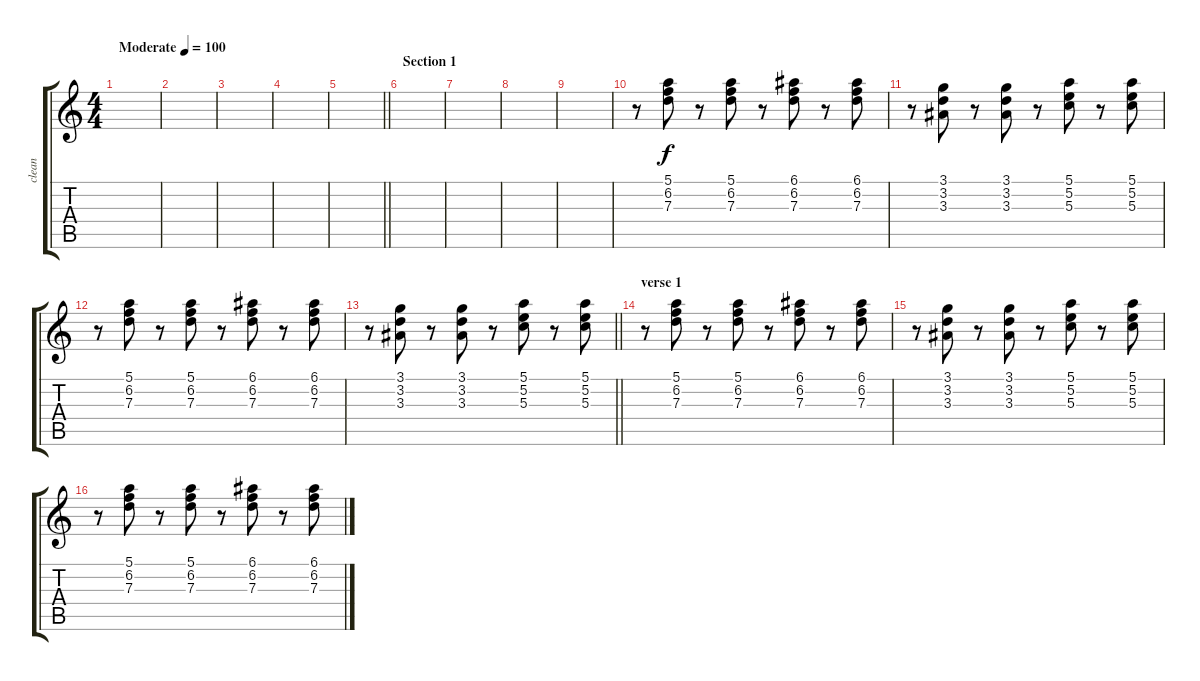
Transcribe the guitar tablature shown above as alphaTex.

\track ("clean" "clean") {instrument acousticguitarsteel}
\staff {score tabs}
\tuning (E4 B3 G3 D3 A2 D2) {hide}
\ts (4 4)
\tempo (100 "Moderate")
\clef g2
\ks c
|
|
|
|
\barLineRight lightlight
|
\section ("" "Section 1")
|
|
|
|
r.8 (5.1 6.2 7.3).8 r.8 (5.1 6.2 7.3).8 r.8 (6.1 6.2 7.3).8 r.8 (6.1 6.2 7.3).8 |
r.8 (3.1 3.2 3.3).8 r.8 (3.1 3.2 3.3).8 r.8 (5.1 5.2 5.3).8 r.8 (5.1 5.2 5.3).8 |
r.8 (5.1 6.2 7.3).8 r.8 (5.1 6.2 7.3).8 r.8 (6.1 6.2 7.3).8 r.8 (6.1 6.2 7.3).8 |
\barLineRight lightlight
r.8 (3.1 3.2 3.3).8 r.8 (3.1 3.2 3.3).8 r.8 (5.1 5.2 5.3).8 r.8 (5.1 5.2 5.3).8 |
\section ("" "verse 1")
r.8 (5.1 6.2 7.3).8 r.8 (5.1 6.2 7.3).8 r.8 (6.1 6.2 7.3).8 r.8 (6.1 6.2 7.3).8 |
r.8 (3.1 3.2 3.3).8 r.8 (3.1 3.2 3.3).8 r.8 (5.1 5.2 5.3).8 r.8 (5.1 5.2 5.3).8 |
r.8 (5.1 6.2 7.3).8 r.8 (5.1 6.2 7.3).8 r.8 (6.1 6.2 7.3).8 r.8 (6.1 6.2 7.3).8
